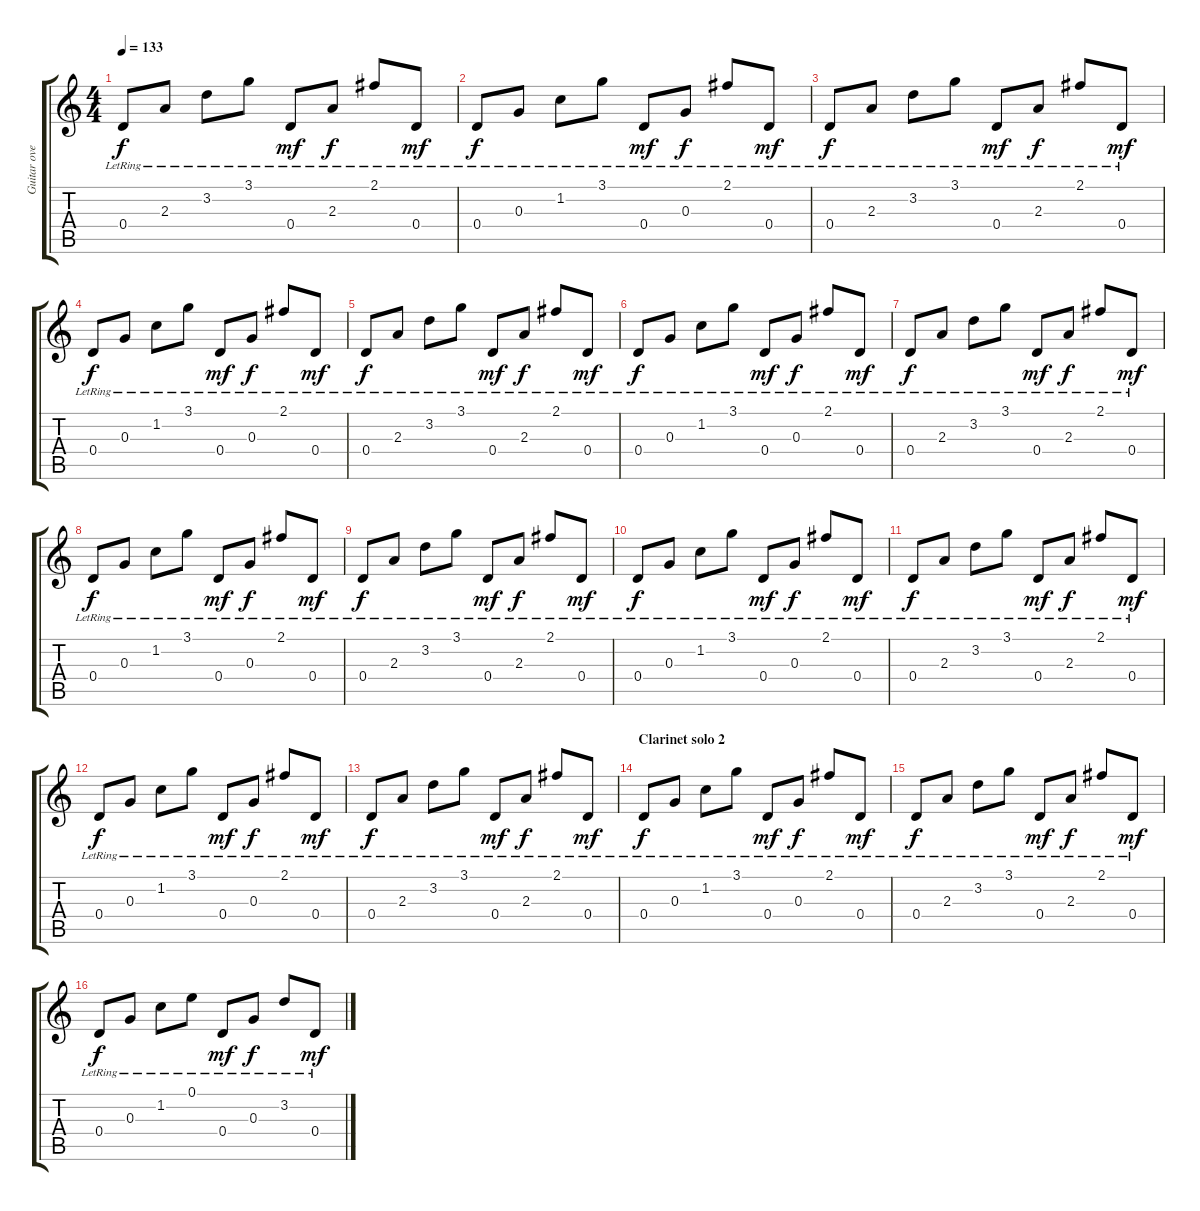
\track ("Guitar overdub" "Guitar ove") {instrument acousticguitarsteel}
\staff {score tabs}
\tuning (E4 B3 G3 D3 A2 E2) {hide}
\ts (4 4)
\tempo 133
\clef g2
\ks c
0.4{lr}.8{dy f} 2.3{lr}.8 3.2{lr}.8 3.1{lr}.8 0.4{lr}.8{dy mf} 2.3{lr}.8{dy f} 2.1{lr}.8 0.4{lr}.8{dy mf} |
0.4{lr}.8{dy f} 0.3{lr}.8 1.2{lr}.8 3.1{lr}.8 0.4{lr}.8{dy mf} 0.3{lr}.8{dy f} 2.1{lr}.8 0.4{lr}.8{dy mf} |
0.4{lr}.8{dy f} 2.3{lr}.8 3.2{lr}.8 3.1{lr}.8 0.4{lr}.8{dy mf} 2.3{lr}.8{dy f} 2.1{lr}.8 0.4{lr}.8{dy mf} |
0.4{lr}.8{dy f} 0.3{lr}.8 1.2{lr}.8 3.1{lr}.8 0.4{lr}.8{dy mf} 0.3{lr}.8{dy f} 2.1{lr}.8 0.4{lr}.8{dy mf} |
0.4{lr}.8{dy f} 2.3{lr}.8 3.2{lr}.8 3.1{lr}.8 0.4{lr}.8{dy mf} 2.3{lr}.8{dy f} 2.1{lr}.8 0.4{lr}.8{dy mf} |
0.4{lr}.8{dy f} 0.3{lr}.8 1.2{lr}.8 3.1{lr}.8 0.4{lr}.8{dy mf} 0.3{lr}.8{dy f} 2.1{lr}.8 0.4{lr}.8{dy mf} |
0.4{lr}.8{dy f} 2.3{lr}.8 3.2{lr}.8 3.1{lr}.8 0.4{lr}.8{dy mf} 2.3{lr}.8{dy f} 2.1{lr}.8 0.4{lr}.8{dy mf} |
0.4{lr}.8{dy f} 0.3{lr}.8 1.2{lr}.8 3.1{lr}.8 0.4{lr}.8{dy mf} 0.3{lr}.8{dy f} 2.1{lr}.8 0.4{lr}.8{dy mf} |
0.4{lr}.8{dy f} 2.3{lr}.8 3.2{lr}.8 3.1{lr}.8 0.4{lr}.8{dy mf} 2.3{lr}.8{dy f} 2.1{lr}.8 0.4{lr}.8{dy mf} |
0.4{lr}.8{dy f} 0.3{lr}.8 1.2{lr}.8 3.1{lr}.8 0.4{lr}.8{dy mf} 0.3{lr}.8{dy f} 2.1{lr}.8 0.4{lr}.8{dy mf} |
0.4{lr}.8{dy f} 2.3{lr}.8 3.2{lr}.8 3.1{lr}.8 0.4{lr}.8{dy mf} 2.3{lr}.8{dy f} 2.1{lr}.8 0.4{lr}.8{dy mf} |
0.4{lr}.8{dy f} 0.3{lr}.8 1.2{lr}.8 3.1{lr}.8 0.4{lr}.8{dy mf} 0.3{lr}.8{dy f} 2.1{lr}.8 0.4{lr}.8{dy mf} |
0.4{lr}.8{dy f} 2.3{lr}.8 3.2{lr}.8 3.1{lr}.8 0.4{lr}.8{dy mf} 2.3{lr}.8{dy f} 2.1{lr}.8 0.4{lr}.8{dy mf} |
\section ("" "Clarinet solo 2")
0.4{lr}.8{dy f} 0.3{lr}.8 1.2{lr}.8 3.1{lr}.8 0.4{lr}.8{dy mf} 0.3{lr}.8{dy f} 2.1{lr}.8 0.4{lr}.8{dy mf} |
0.4{lr}.8{dy f} 2.3{lr}.8 3.2{lr}.8 3.1{lr}.8 0.4{lr}.8{dy mf} 2.3{lr}.8{dy f} 2.1{lr}.8 0.4{lr}.8{dy mf} |
0.4{lr}.8{dy f} 0.3{lr}.8 1.2{lr}.8 0.1{lr}.8 0.4{lr}.8{dy mf} 0.3{lr}.8{dy f} 3.2{lr}.8 0.4{lr}.8{dy mf}
